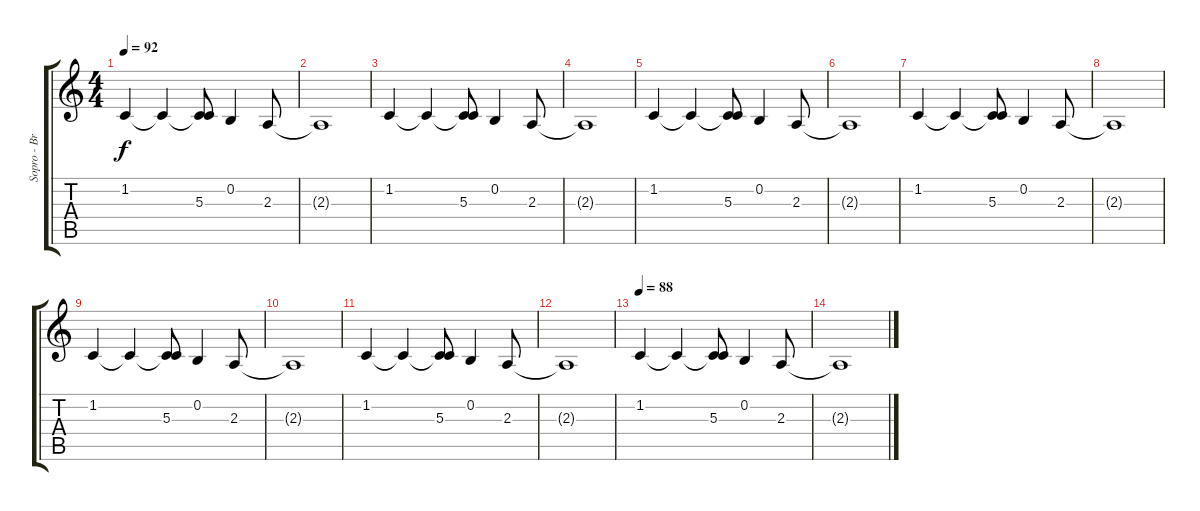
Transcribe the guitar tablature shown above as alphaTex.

\track ("Sopro - Brass" "Sopro - Br") {instrument trumpet}
\staff {score tabs}
\tuning (E4 B3 G3 D3 A2 E2) {hide}
\ts (4 4)
\tempo 92
\clef g2
\ks c
1.2.4{dy f} 1.2{t}.4 (1.2{t} 5.3).8 0.2.4 2.3.8 |
2.3{t}.1 |
1.2.4 1.2{t}.4 (1.2{t} 5.3).8 0.2.4 2.3.8 |
2.3{t}.1 |
1.2.4 1.2{t}.4 (1.2{t} 5.3).8 0.2.4 2.3.8 |
2.3{t}.1 |
1.2.4 1.2{t}.4 (1.2{t} 5.3).8 0.2.4 2.3.8 |
2.3{t}.1 |
1.2.4 1.2{t}.4 (1.2{t} 5.3).8 0.2.4 2.3.8 |
2.3{t}.1 |
1.2.4 1.2{t}.4 (1.2{t} 5.3).8 0.2.4 2.3.8 |
2.3{t}.1 |
\tempo 88
1.2.4 1.2{t}.4 (1.2{t} 5.3).8 0.2.4 2.3.8 |
2.3{t}.1
